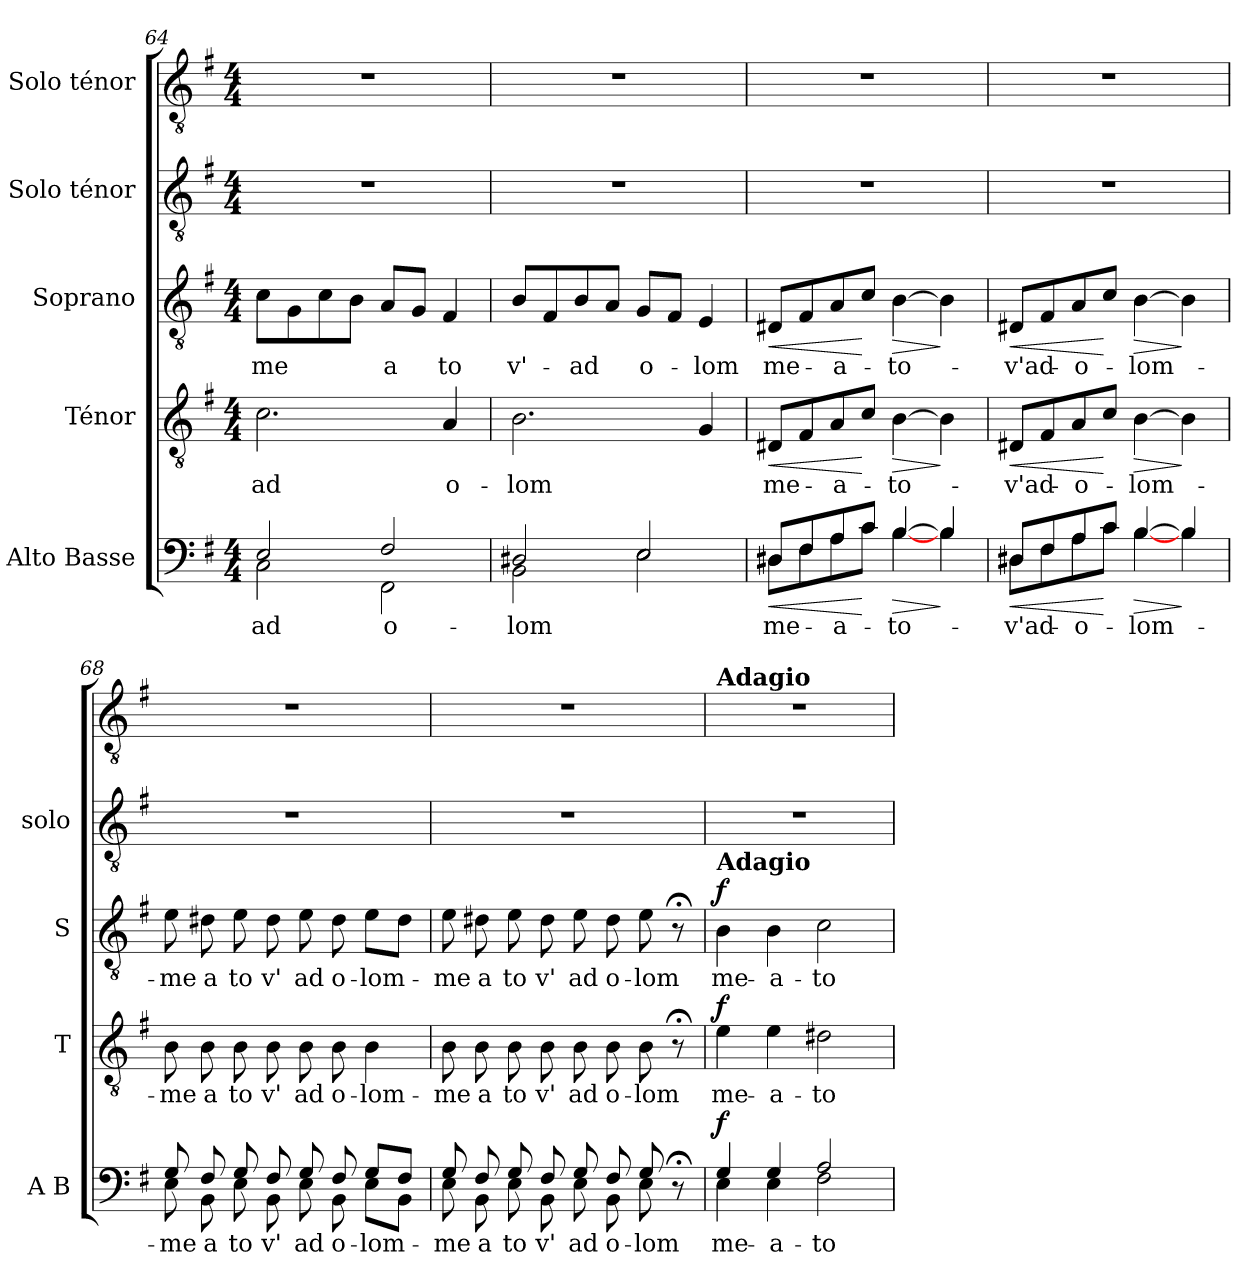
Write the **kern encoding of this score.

**kern	**text	**dynam	**kern	**text	**dynam	**kern	**text	**dynam	**kern	**kern
*part5	*part5	*part5	*part4	*part4	*part4	*part3	*part3	*part3	*part2	*part1
*staff5	*staff5	*staff5	*staff4	*staff4	*staff4	*staff3	*staff3	*staff3	*staff2	*staff1
*I"Alto Basse	*	*	*I"Ténor	*	*	*I"Soprano	*	*	*I"Solo ténor	*I"Solo ténor
*I'A B	*	*	*I'T	*	*	*I'S	*	*	*I'solo	*
*clefF4	*	*	*clefGv2	*	*	*clefGv2	*	*	*clefGv2	*clefGv2
*	*	*	*ITrd7c12	*	*	*ITrd7c12	*	*	*ITrd7c12	*ITrd7c12
*k[f#]	*	*	*k[f#]	*	*	*k[f#]	*	*	*k[f#]	*k[f#]
*e:	*	*	*e:	*	*	*e:	*	*	*e:	*e:
*M4/4	*	*	*M4/4	*	*	*M4/4	*	*	*M4/4	*M4/4
=64	=64	=64	=64	=64	=64	=64	=64	=64	=64	=64
!	!LO:LY:b:color=#000000	!	!	!	!	!	!	!	!	!
*^	*	*	*	*	*	*	*	*	*	*
!	!	!	!	!	!LO:LY:b:color=#000000	!	!	!	!	!	!
!	!	!	!	!	!	!	!	!LO:LY:b:color=#000000	!	!	!
2Ei/	2Ci\	-ad	.	2.Ci\	ad	.	8Ci\L	me	.	1r	1r
.	.	.	.	.	.	.	8GGi\	.	.	.	.
.	.	.	.	.	.	.	8Ci\	.	.	.	.
.	.	.	.	.	.	.	8BBi\J	.	.	.	.
!	!	!LO:LY:b:color=#000000	!	!	!	!	!	!	!	!	!
!	!	!	!	!	!	!	!	!LO:LY:b:color=#000000	!	!	!
2F#i/	2FF#i\	o-	.	.	.	.	8AAi/L	a	.	.	.
.	.	.	.	.	.	.	8GGi/J	.	.	.	.
!	!	!	!	!	!LO:LY:b:color=#000000	!	!	!	!	!	!
!	!	!	!	!	!	!	!	!LO:LY:b:color=#000000	!	!	!
.	.	.	.	4AAi/	o-	.	4FF#i/	to	.	.	.
!!LO:PB:g=z
=65	=65	=65	=65	=65	=65	=65	=65	=65	=65	=65	=65
!	!	!LO:LY:b:color=#000000	!	!	!	!	!	!	!	!	!
!	!	!	!	!	!LO:LY:b:color=#000000	!	!	!	!	!	!
!	!	!	!	!	!	!	!	!LO:LY:b:color=#000000	!	!	!
2D#Xi/	2BBi\	-lom	.	2.BBi\	-lom	.	8BBi/L	v'-	.	1r	1r
.	.	.	.	.	.	.	8FF#i/	.	.	.	.
!	!	!	!	!	!	!	!	!LO:LY:b:color=#000000	!	!	!
.	.	.	.	.	.	.	8BBi/	-ad	.	.	.
.	.	.	.	.	.	.	8AAi/J	.	.	.	.
!	!	!	!	!	!	!	!	!LO:LY:b:color=#000000	!	!	!
2Ei/	2Ei\	.	.	.	.	.	8GGi/L	o-	.	.	.
.	.	.	.	.	.	.	8FF#i/J	.	.	.	.
!	!	!	!	!	!	!	!	!LO:LY:b:color=#000000	!	!	!
.	.	.	.	4GGi/	.	.	4EEi/	-lom	.	.	.
=66	=66	=66	=66	=66	=66	=66	=66	=66	=66	=66	=66
!	!	!LO:LY:b:color=#000000	!LO:HP:b	!	!	!	!	!	!	!	!
!	!	!	!LO:HP:n=1:b	!	!	!	!	!	!	!	!
!	!	!	!	!	!LO:LY:b:color=#000000	!LO:HP:b	!	!	!	!	!
!	!	!	!	!	!	!	!	!LO:LY:b:color=#000000	!LO:HP:b	!	!
8D#Xi/L	8D#i\L	me-	< <	8DD#Xi/L	me-	<	8DD#Xi/L	me-	<	1r	1r
8F#i/	8F#i\	.	.	8FF#i/	.	.	8FF#i/	.	.	.	.
!	!	!LO:LY:b:color=#000000	!	!	!	!	!	!	!	!	!
!	!	!	!	!	!LO:LY:b:color=#000000	!	!	!	!	!	!
!	!	!	!	!	!	!	!	!LO:LY:b:color=#000000	!	!	!
8Ai/	8Ai\	-a-	.	8AAi/	-a-	.	8AAi/	-a-	.	.	.
8ci/J	8ci\J	.	[ [	8Ci/J	.	[	8Ci/J	.	[	.	.
!	!	!LO:LY:b:color=#000000	!LO:HP:b	!	!	!	!	!	!	!	!
!	!	!	!LO:HP:n=1:b	!	!	!	!	!	!	!	!
!	!	!	!	!	!LO:LY:b:color=#000000	!LO:HP:b	!	!	!	!	!
!	!	!	!	!	!	!	!	!LO:LY:b:color=#000000	!LO:HP:b	!	!
[>4Bi/	[<4Bi\	-to-	> >	[>4BBi\	-to-	>	[>4BBi\	-to-	>	.	.
4Bi/]	4Bi\	.	] ]	4BBi\]	.	]	4BBi\]	.	]	.	.
=67	=67	=67	=67	=67	=67	=67	=67	=67	=67	=67	=67
!	!	!LO:LY:b:color=#000000	!LO:HP:b	!	!	!	!	!	!	!	!
!	!	!	!LO:HP:n=1:b	!	!	!	!	!	!	!	!
!	!	!	!	!	!LO:LY:b:color=#000000	!LO:HP:b	!	!	!	!	!
!	!	!	!	!	!	!	!	!LO:LY:b:color=#000000	!LO:HP:b	!	!
8D#Xi/L	8D#i\L	-v'ad-	< <	8DD#Xi/L	-v'ad-	<	8DD#Xi/L	-v'ad-	<	1r	1r
8F#i/	8F#i\	.	.	8FF#i/	.	.	8FF#i/	.	.	.	.
!	!	!LO:LY:b:color=#000000	!	!	!	!	!	!	!	!	!
!	!	!	!	!	!LO:LY:b:color=#000000	!	!	!	!	!	!
!	!	!	!	!	!	!	!	!LO:LY:b:color=#000000	!	!	!
8Ai/	8Ai\	-o-	.	8AAi/	-o-	.	8AAi/	-o-	.	.	.
8ci/J	8ci\J	.	[ [	8Ci/J	.	[	8Ci/J	.	[	.	.
!	!	!LO:LY:b:color=#000000	!LO:HP:b	!	!	!	!	!	!	!	!
!	!	!	!LO:HP:n=1:b	!	!	!	!	!	!	!	!
!	!	!	!	!	!LO:LY:b:color=#000000	!LO:HP:b	!	!	!	!	!
!	!	!	!	!	!	!	!	!LO:LY:b:color=#000000	!LO:HP:b	!	!
[>4Bi/	[<4Bi\	-lom-	> >	[>4BBi\	-lom-	>	[>4BBi\	-lom-	>	.	.
4Bi/]	4Bi\	.	] ]	4BBi\]	.	]	4BBi\]	.	]	.	.
=68	=68	=68	=68	=68	=68	=68	=68	=68	=68	=68	=68
!	!	!LO:LY:b:color=#000000	!	!	!	!	!	!	!	!	!
!	!	!	!	!	!LO:LY:b:color=#000000	!	!	!	!	!	!
!	!	!	!	!	!	!	!	!LO:LY:b:color=#000000	!	!	!
8Gi/	8Ei\	-me	.	8BBi\	-me	.	8Ei\	-me	.	1r	1r
!	!	!LO:LY:b:color=#000000	!	!	!	!	!	!	!	!	!
!	!	!	!	!	!LO:LY:b:color=#000000	!	!	!	!	!	!
!	!	!	!	!	!	!	!	!LO:LY:b:color=#000000	!	!	!
8F#i/	8BBi\	a	.	8BBi\	a	.	8D#Xi\	a	.	.	.
!	!	!LO:LY:b:color=#000000	!	!	!	!	!	!	!	!	!
!	!	!	!	!	!LO:LY:b:color=#000000	!	!	!	!	!	!
!	!	!	!	!	!	!	!	!LO:LY:b:color=#000000	!	!	!
8Gi/	8Ei\	to	.	8BBi\	to	.	8Ei\	to	.	.	.
!	!	!LO:LY:b:color=#000000	!	!	!	!	!	!	!	!	!
!	!	!	!	!	!LO:LY:b:color=#000000	!	!	!	!	!	!
!	!	!	!	!	!	!	!	!LO:LY:b:color=#000000	!	!	!
8F#i/	8BBi\	v'	.	8BBi\	v'	.	8D#i\	v'	.	.	.
!	!	!LO:LY:b:color=#000000	!	!	!	!	!	!	!	!	!
!	!	!	!	!	!LO:LY:b:color=#000000	!	!	!	!	!	!
!	!	!	!	!	!	!	!	!LO:LY:b:color=#000000	!	!	!
8Gi/	8Ei\	ad	.	8BBi\	ad	.	8Ei\	ad	.	.	.
!	!	!LO:LY:b:color=#000000	!	!	!	!	!	!	!	!	!
!	!	!	!	!	!LO:LY:b:color=#000000	!	!	!	!	!	!
!	!	!	!	!	!	!	!	!LO:LY:b:color=#000000	!	!	!
8F#i/	8BBi\	o-	.	8BBi\	o-	.	8D#i\	o-	.	.	.
!	!	!LO:LY:b:color=#000000	!	!	!	!	!	!	!	!	!
!	!	!	!	!	!LO:LY:b:color=#000000	!	!	!	!	!	!
!	!	!	!	!	!	!	!	!LO:LY:b:color=#000000	!	!	!
8Gi/L	8Ei\L	-lom-	.	4BBi\	-lom-	.	8Ei\L	-lom-	.	.	.
8F#i/J	8BBi\J	.	.	.	.	.	8D#i\J	.	.	.	.
!!LO:LB:g=z
=69	=69	=69	=69	=69	=69	=69	=69	=69	=69	=69	=69
!	!	!LO:LY:b:color=#000000	!	!	!	!	!	!	!	!	!
!	!	!	!	!	!LO:LY:b:color=#000000	!	!	!	!	!	!
!	!	!	!	!	!	!	!	!LO:LY:b:color=#000000	!	!	!
8Gi/	8Ei\	-me	.	8BBi\	-me	.	8Ei\	-me	.	1r	1r
!	!	!LO:LY:b:color=#000000	!	!	!	!	!	!	!	!	!
!	!	!	!	!	!LO:LY:b:color=#000000	!	!	!	!	!	!
!	!	!	!	!	!	!	!	!LO:LY:b:color=#000000	!	!	!
8F#i/	8BBi\	a	.	8BBi\	a	.	8D#Xi\	a	.	.	.
!	!	!LO:LY:b:color=#000000	!	!	!	!	!	!	!	!	!
!	!	!	!	!	!LO:LY:b:color=#000000	!	!	!	!	!	!
!	!	!	!	!	!	!	!	!LO:LY:b:color=#000000	!	!	!
8Gi/	8Ei\	to	.	8BBi\	to	.	8Ei\	to	.	.	.
!	!	!LO:LY:b:color=#000000	!	!	!	!	!	!	!	!	!
!	!	!	!	!	!LO:LY:b:color=#000000	!	!	!	!	!	!
!	!	!	!	!	!	!	!	!LO:LY:b:color=#000000	!	!	!
8F#i/	8BBi\	v'	.	8BBi\	v'	.	8D#i\	v'	.	.	.
!	!	!LO:LY:b:color=#000000	!	!	!	!	!	!	!	!	!
!	!	!	!	!	!LO:LY:b:color=#000000	!	!	!	!	!	!
!	!	!	!	!	!	!	!	!LO:LY:b:color=#000000	!	!	!
8Gi/	8Ei\	ad	.	8BBi\	ad	.	8Ei\	ad	.	.	.
!	!	!LO:LY:b:color=#000000	!	!	!	!	!	!	!	!	!
!	!	!	!	!	!LO:LY:b:color=#000000	!	!	!	!	!	!
!	!	!	!	!	!	!	!	!LO:LY:b:color=#000000	!	!	!
8F#i/	8BBi\	o-	.	8BBi\	o-	.	8D#i\	o-	.	.	.
!	!	!LO:LY:b:color=#000000	!	!	!	!	!	!	!	!	!
!	!	!	!	!	!LO:LY:b:color=#000000	!	!	!	!	!	!
!	!	!	!	!	!	!	!	!LO:LY:b:color=#000000	!	!	!
8Gi/	8Ei\	-lom	.	8BBi\	-lom	.	8Ei\	-lom	.	.	.
8r;	8ryy	.	.	8r;	.	.	8r;	.	.	.	.
=70	=70	=70	=70	=70	=70	=70	=70	=70	=70	=70	=70
!	!	!LO:LY:b:color=#000000	!	!	!	!	!	!	!	!	!
!	!	!	!	!	!LO:LY:b:color=#000000	!	!	!	!	!	!
*	*	*	*	*	*	*	*MM60	*	*	*	*MM60
!	!	!	!	!	!	!	!	!	!	!	!LO:TX:a:B:t=Adagio
!	!	!	!	!	!	!	!LO:TX:a:B:t=Adagio	!	!	!	!
!	!	!	!	!	!	!	!	!LO:LY:b:color=#000000	!	!	!
4Gi/	4Ei\	me-	f	4Ei\	me-	f	4BBi\	me-	f	1r	1r
!	!	!LO:LY:b:color=#000000	!	!	!	!	!	!	!	!	!
!	!	!	!	!	!LO:LY:b:color=#000000	!	!	!	!	!	!
!	!	!	!	!	!	!	!	!LO:LY:b:color=#000000	!	!	!
4Gi/	4Ei\	-a-	.	4Ei\	-a-	.	4BBi\	-a-	.	.	.
!	!	!LO:LY:b:color=#000000	!	!	!	!	!	!	!	!	!
!	!	!	!	!	!LO:LY:b:color=#000000	!	!	!	!	!	!
!	!	!	!	!	!	!	!	!LO:LY:b:color=#000000	!	!	!
2Ai/	2F#i\	-to	.	2D#Xi\	-to	.	2Ci\	-to	.	.	.
*v	*v	*	*	*	*	*	*	*	*	*	*
=	=	=	=	=	=	=	=	=	=	=
*-	*-	*-	*-	*-	*-	*-	*-	*-	*-	*-
